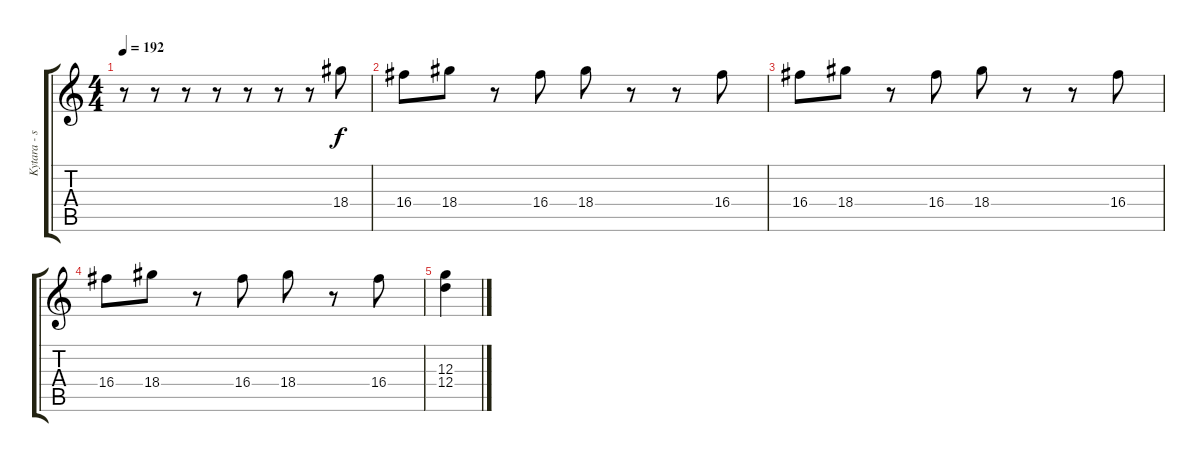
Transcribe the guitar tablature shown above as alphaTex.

\track ("Kytara - sólo" "Kytara - s") {instrument overdrivenguitar}
\staff {score tabs}
\tuning (E4 B3 G3 D3 A2 E2) {hide}
\ts (4 4)
\tempo 192
\clef g2
\ks c
r.8{dy f} r.8 r.8 r.8 r.8 r.8 r.8 18.4.8 |
16.4.8 18.4.8 r.8 16.4.8 18.4.8 r.8 r.8 16.4.8 |
16.4.8 18.4.8 r.8 16.4.8 18.4.8 r.8 r.8 16.4.8 |
16.4.8 18.4.8 r.8 16.4.8 18.4.8 r.8 16.4.8 |
(12.3 12.4).4
